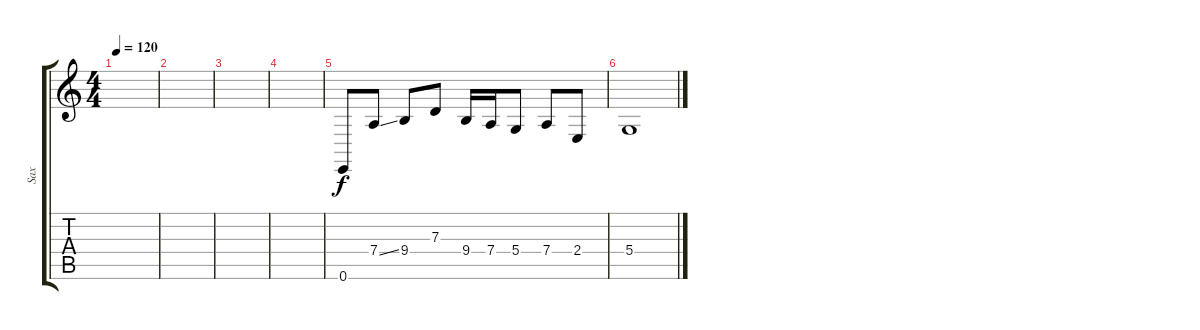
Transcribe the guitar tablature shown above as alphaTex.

\track ("Sax" "Sax") {instrument baritonesax}
\staff {score tabs}
\tuning (E4 B3 G3 D3 A2 E2) {hide}
\ts (4 4)
\tempo 120
\clef g2
\ks c
|
|
|
|
0.6.8 7.4{ss}.8 9.4.8 7.3.8 9.4.16 7.4.16 5.4.8 7.4.8 2.4.8 |
5.4.1
